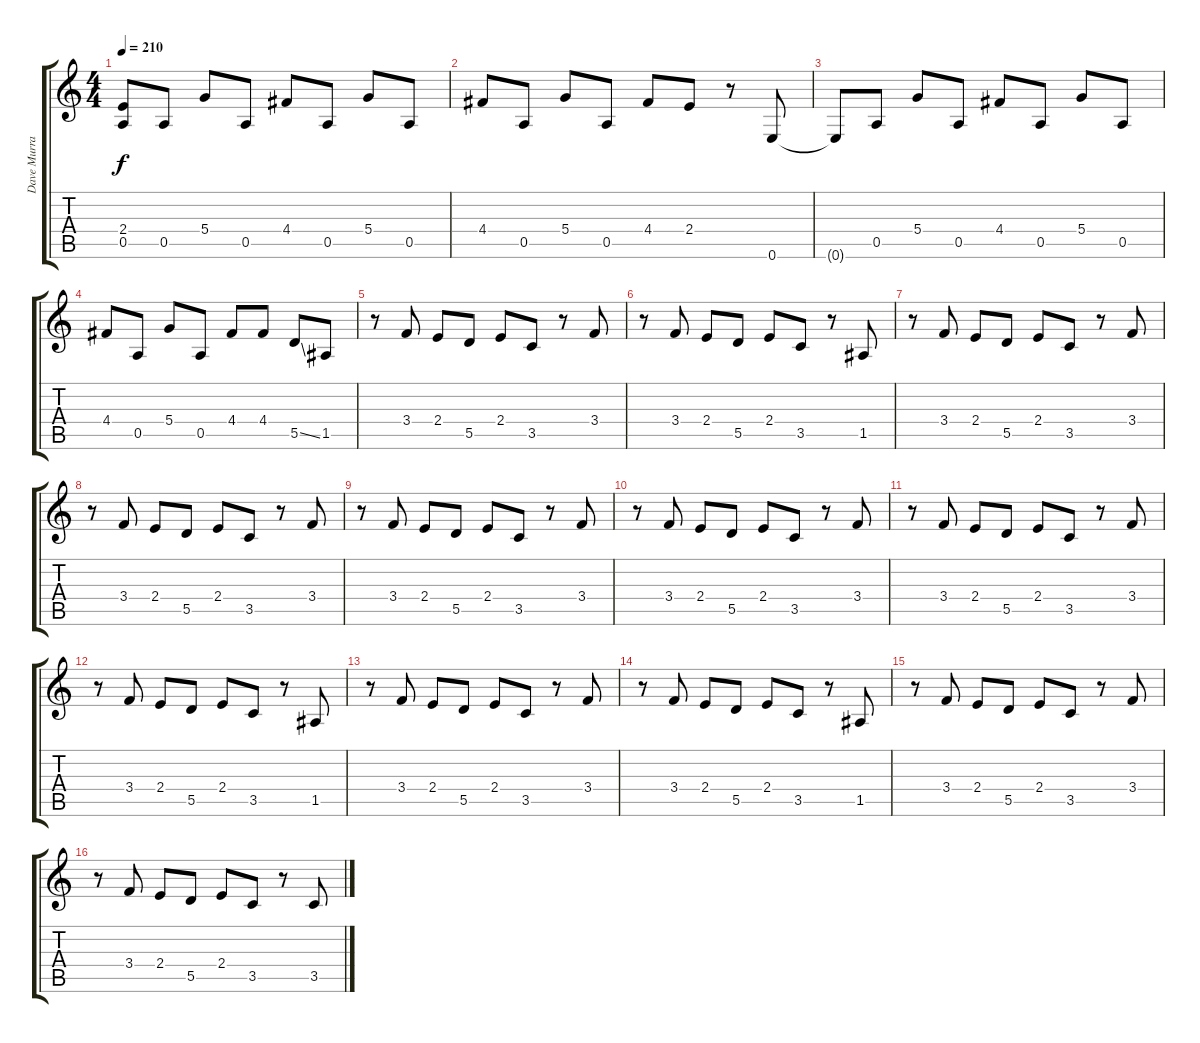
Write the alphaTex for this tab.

\track ("Dave Murray" "Dave Murra") {instrument distortionguitar}
\staff {score tabs}
\tuning (E4 B3 G3 D3 A2 E2) {hide}
\ts (4 4)
\tempo 210
\clef g2
\ks c
(2.4{t} 0.5{t}).8{dy f} 0.5.8 5.4.8 0.5.8 4.4.8 0.5.8 5.4.8 0.5.8 |
4.4.8 0.5.8 5.4.8 0.5.8 4.4.8 2.4.8 r.8 0.6.8 |
0.6{t}.8 0.5.8 5.4.8 0.5.8 4.4.8 0.5.8 5.4.8 0.5.8 |
4.4.8 0.5.8 5.4.8 0.5.8 4.4.8 4.4.8 5.5{ss}.8 1.5.8 |
r.8{volume 13} 3.4.8 2.4.8 5.5.8 2.4.8 3.5.8 r.8 3.4.8 |
r.8 3.4.8 2.4.8 5.5.8 2.4.8 3.5.8 r.8 1.5.8 |
r.8 3.4.8 2.4.8 5.5.8 2.4.8 3.5.8 r.8 3.4.8 |
r.8 3.4.8 2.4.8 5.5.8 2.4.8 3.5.8 r.8 3.4.8 |
r.8 3.4.8 2.4.8 5.5.8 2.4.8 3.5.8 r.8 3.4.8 |
r.8 3.4.8 2.4.8 5.5.8 2.4.8 3.5.8 r.8 3.4.8 |
r.8 3.4.8 2.4.8 5.5.8 2.4.8 3.5.8 r.8 3.4.8 |
r.8 3.4.8 2.4.8 5.5.8 2.4.8 3.5.8 r.8 1.5.8 |
r.8 3.4.8 2.4.8 5.5.8 2.4.8 3.5.8 r.8 3.4.8 |
r.8 3.4.8 2.4.8 5.5.8 2.4.8 3.5.8 r.8 1.5.8 |
r.8 3.4.8 2.4.8 5.5.8 2.4.8 3.5.8 r.8 3.4.8 |
r.8 3.4.8 2.4.8 5.5.8 2.4.8 3.5.8 r.8 3.5.8
